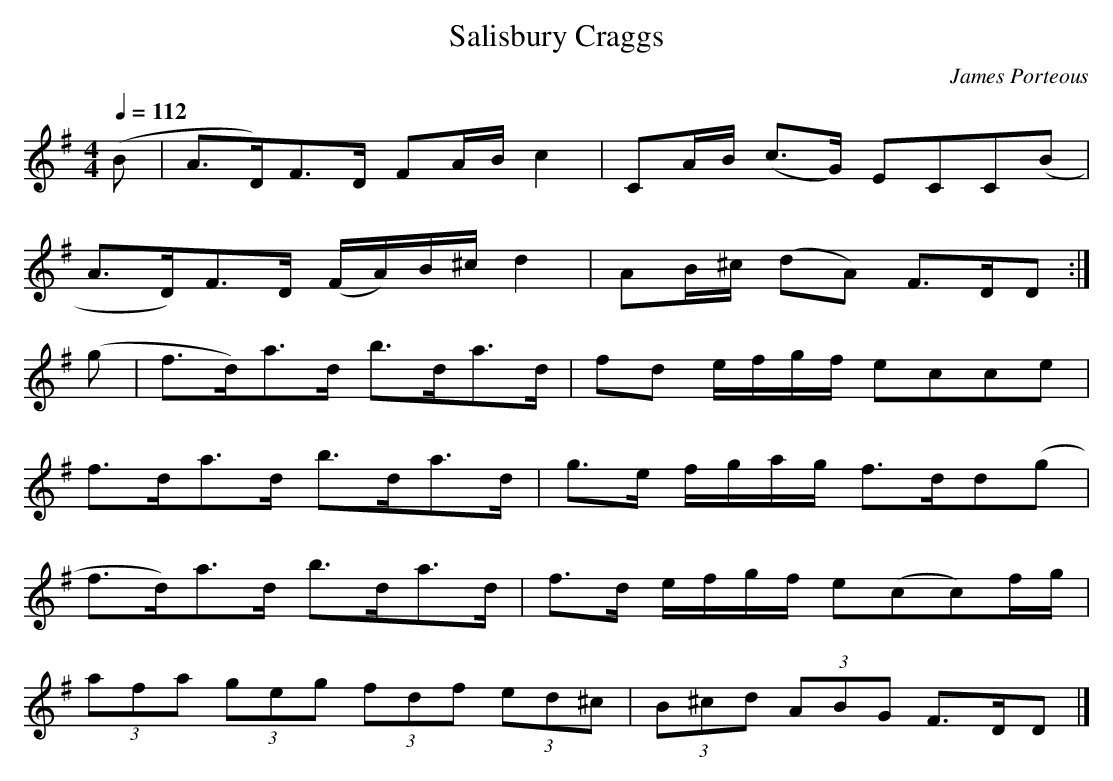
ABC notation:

X:1
T:Salisbury Craggs
C:James Porteous
M:4/4
L:1/8
Q:1/4=112
K:Dmix
(B|A>D)F>D     FA/B/      c2   |  CA/B/   (c>G)     ECC(B    |
   A>D)F>D    (F/A/)B/^c/ d2   |  AB/^c/  (dA)      F>DD    :|
(g|f>d)a>d     b>da>d          |  fd       e/f/g/f/ ecce     |
   f>da>d      b>da>d          |  g>e      f/g/a/g/ f>dd(g   |
   f>d)a>d     b>da>d          |  f>d      e/f/g/f/ e(cc)f/g/|
 (3afa (3geg (3fdf       (3ed^c|(3B^cd   (3ABG      F>DD    |]
